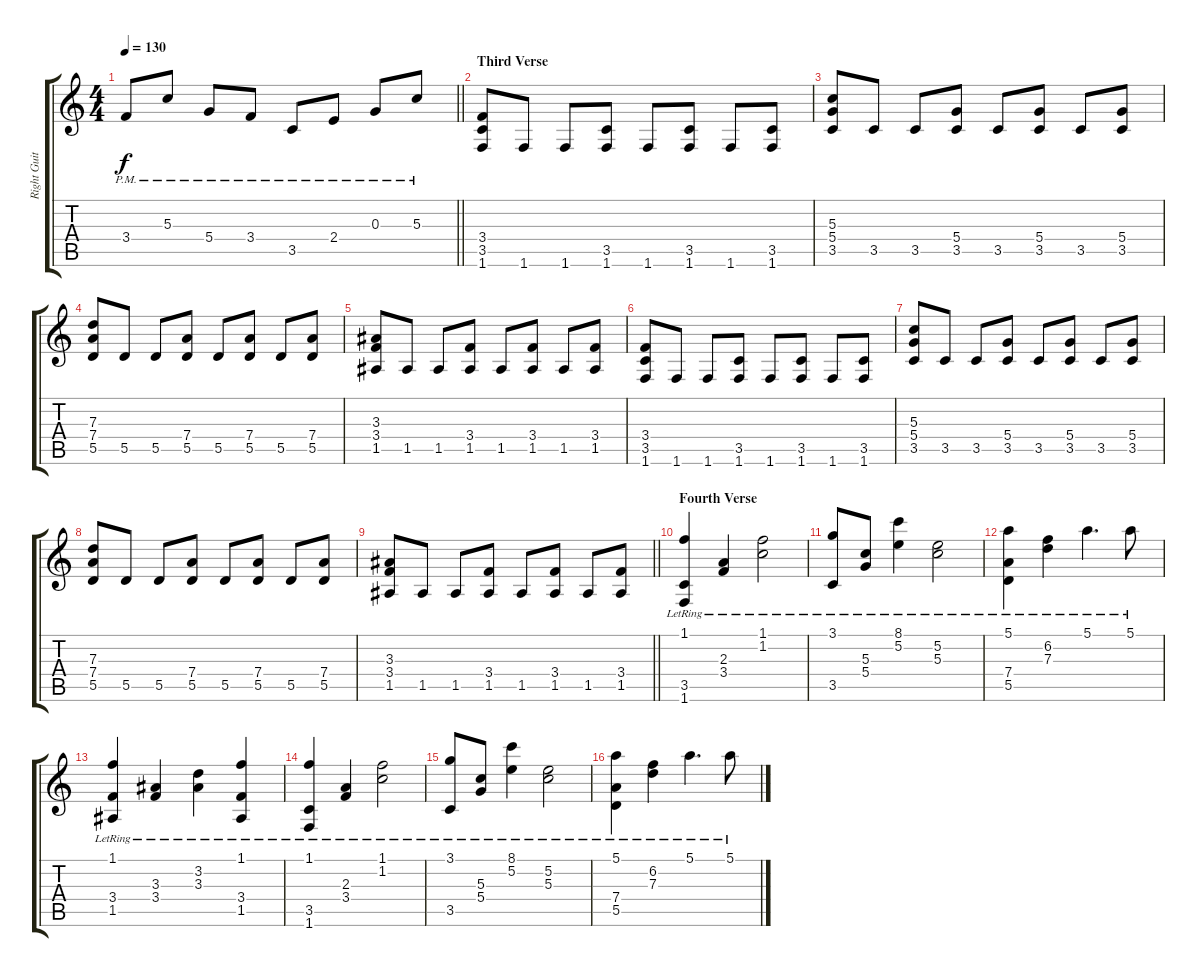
\track ("Right Guitar" "Right Guit") {instrument overdrivenguitar}
\staff {score tabs}
\tuning (E4 B3 G3 D3 A2 E2) {hide}
\ts (4 4)
\tempo 130
\clef g2
\barLineRight lightlight
\ks c
3.4{pm}.8{dy f} 5.3{pm}.8 5.4{pm}.8 3.4{pm}.8 3.5{pm}.8 2.4{pm}.8 0.3{pm}.8 5.3{pm}.8 |
\section ("" "Third Verse")
(3.4 3.5 1.6).8 1.6.8 1.6.8 (3.5 1.6).8 1.6.8 (3.5 1.6).8 1.6.8 (3.5 1.6).8 |
(5.3 5.4 3.5).8 3.5.8 3.5.8 (5.4 3.5).8 3.5.8 (5.4 3.5).8 3.5.8 (5.4 3.5).8 |
(7.3 7.4 5.5).8 5.5.8 5.5.8 (7.4 5.5).8 5.5.8 (7.4 5.5).8 5.5.8 (7.4 5.5).8 |
(3.3 3.4 1.5).8 1.5.8 1.5.8 (3.4 1.5).8 1.5.8 (3.4 1.5).8 1.5.8 (3.4 1.5).8 |
(3.4 3.5 1.6).8 1.6.8 1.6.8 (3.5 1.6).8 1.6.8 (3.5 1.6).8 1.6.8 (3.5 1.6).8 |
(5.3 5.4 3.5).8 3.5.8 3.5.8 (5.4 3.5).8 3.5.8 (5.4 3.5).8 3.5.8 (5.4 3.5).8 |
(7.3 7.4 5.5).8 5.5.8 5.5.8 (7.4 5.5).8 5.5.8 (7.4 5.5).8 5.5.8 (7.4 5.5).8 |
\barLineRight lightlight
(3.3 3.4 1.5).8 1.5.8 1.5.8 (3.4 1.5).8 1.5.8 (3.4 1.5).8 1.5.8 (3.4 1.5).8 |
\section ("" "Fourth Verse")
(1.1{lr} 3.5{lr} 1.6{lr}).4{instrument acousticguitarnylon} (2.3{lr} 3.4{lr}).4 (1.1{lr} 1.2{lr}).2 |
(3.1{lr} 3.5{lr}).8 (5.3{lr} 5.4{lr}).8 (8.1{lr} 5.2{lr}).4 (5.2{lr} 5.3{lr}).2 |
(5.1{lr} 7.4{lr} 5.5{lr}).4 (6.2{lr} 7.3{lr}).4 5.1{lr}.4{d} 5.1{lr}.8 |
(1.1{lr} 3.4{lr} 1.5{lr}).4 (3.3{lr} 3.4{lr}).4 (3.2{lr} 3.3{lr}).4 (1.1{lr} 3.4{lr} 1.5{lr}).4 |
(1.1{lr} 3.5{lr} 1.6{lr}).4 (2.3{lr} 3.4{lr}).4 (1.1{lr} 1.2{lr}).2 |
(3.1{lr} 3.5{lr}).8 (5.3{lr} 5.4{lr}).8 (8.1{lr} 5.2{lr}).4 (5.2{lr} 5.3{lr}).2 |
(5.1{lr} 7.4{lr} 5.5{lr}).4 (6.2{lr} 7.3{lr}).4 5.1{lr}.4{d} 5.1{lr}.8
